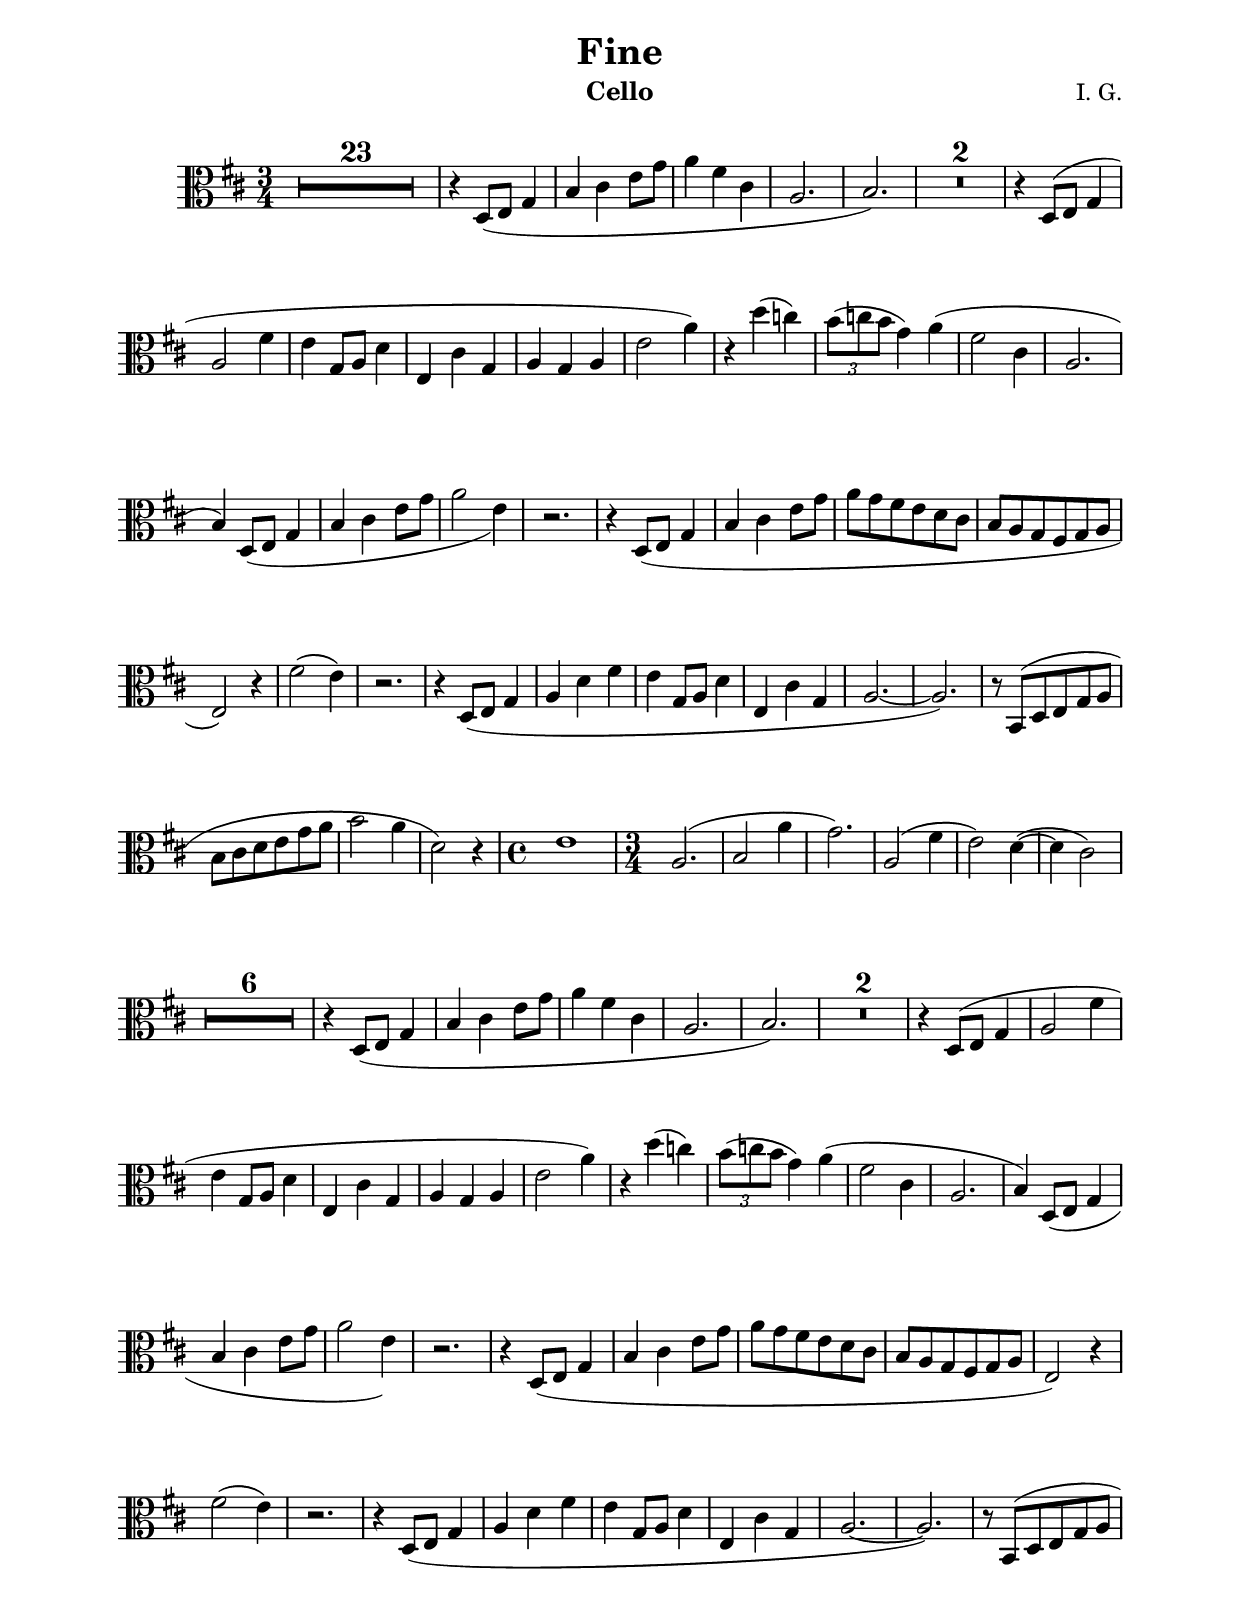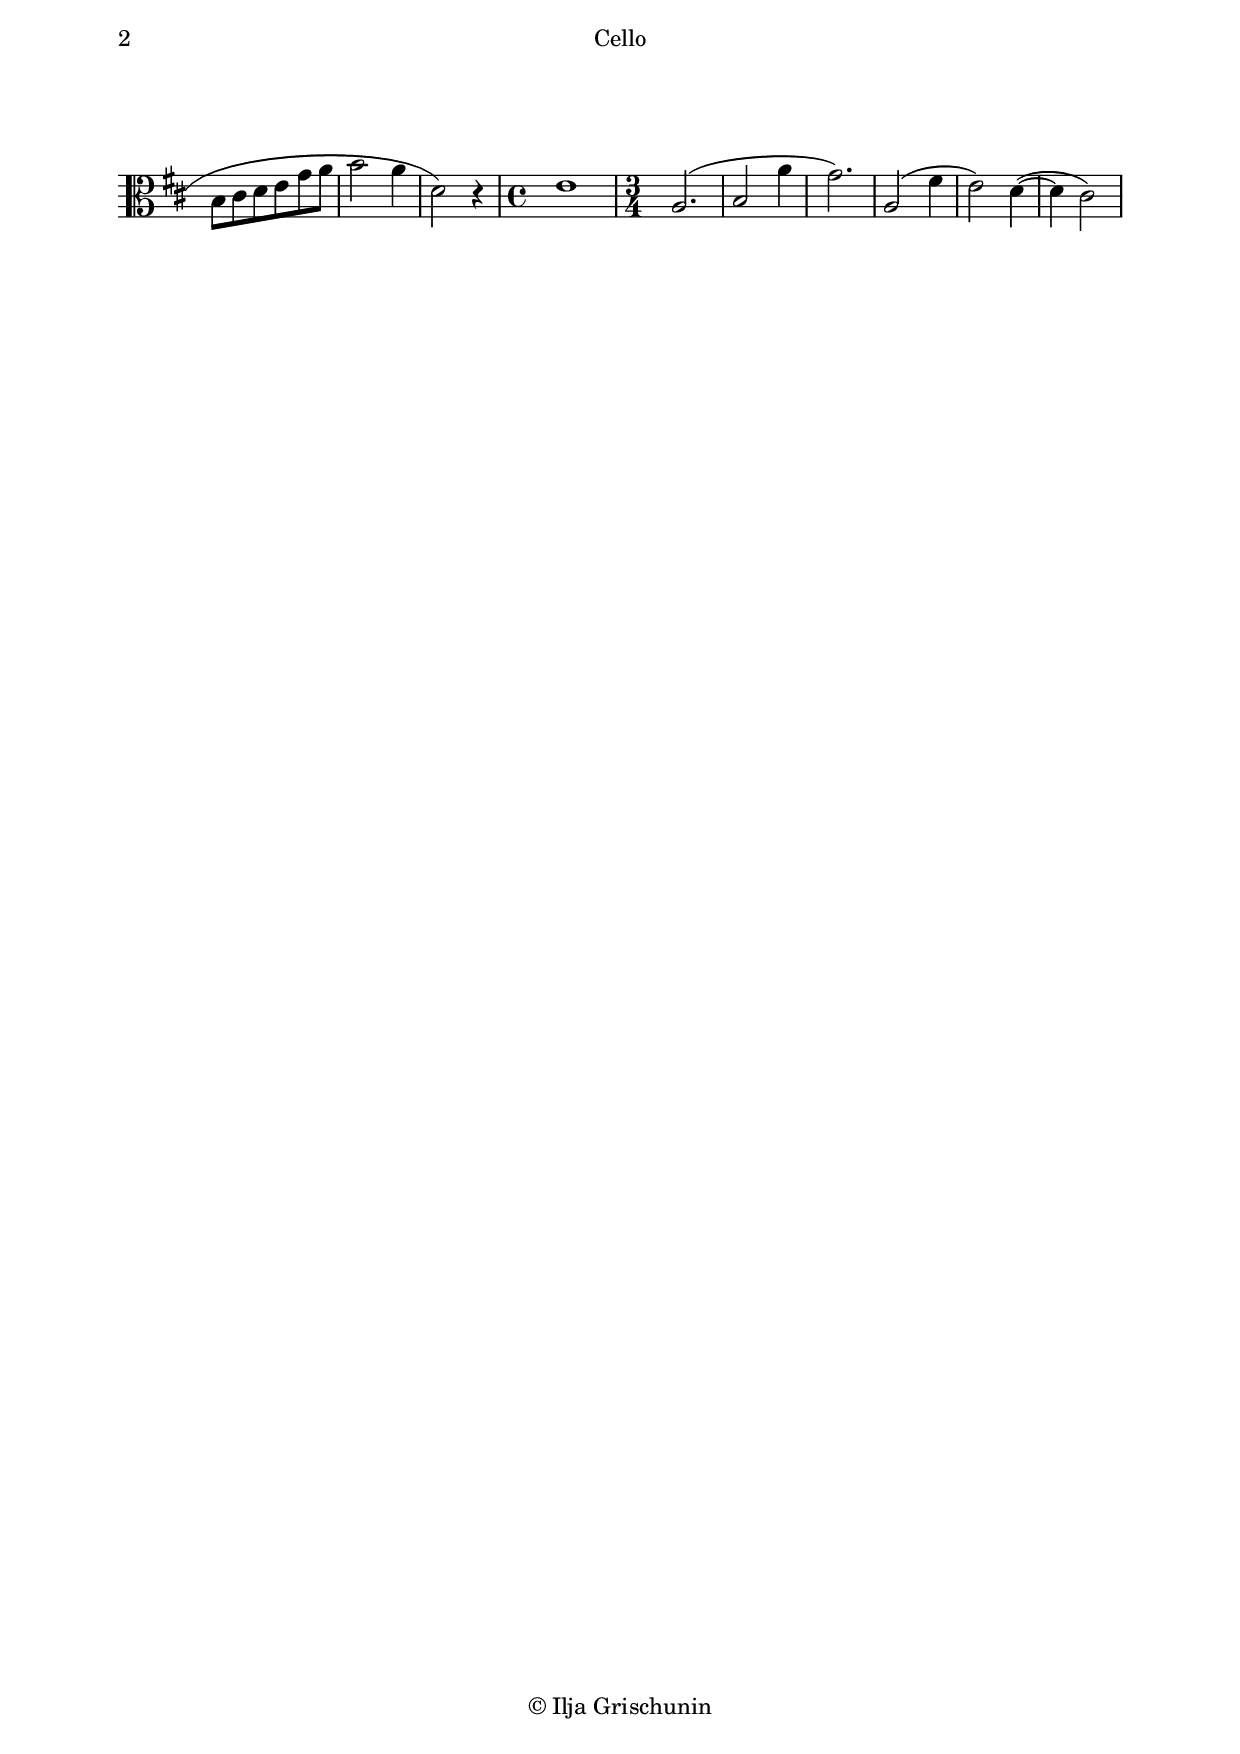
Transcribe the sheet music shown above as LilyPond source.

\version "2.19.15"

\language "deutsch"

\header {
  title = "Fine"
  instrument = "Cello"
  %meter = "Lustig"
  composer = "I. G."
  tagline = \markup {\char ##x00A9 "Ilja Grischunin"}
}

\paper {
  #(set-paper-size "a4")
  top-system-spacing.basic-distance = #20
  top-markup-spacing.basic-distance = #5
  markup-system-spacing.basic-distance = #18
  system-system-spacing.basic-distance = #18
  last-bottom-spacing.basic-distance = #20
  left-margin = 20
  right-margin = 20
  %two-sided = ##t
  %inner-margin = 25
  %outer-margin = 15
}

\layout {
  indent = 10
  \context {
    \Score
    \remove "Bar_number_engraver"
  }
  \context {
    %\Staff \RemoveEmptyStaves
    %\override VerticalAxisGroup.remove-first = ##t
  }
}

\version "2.19.15"

\language "deutsch"

celloMusic = \relative {
  \override Score.BarNumber.break-visibility = ##(#t #t #t)
  %\clef bass
  \clef alto
  \key d \major
  \time 3/4
  \override MultiMeasureRest.expand-limit = #2
  \set Score.skipBars = ##t
  R2.*23
  r4 d8_( e g4 h cis e8 g a4 fis cis a2. h)
  R2.*2
  r4 d,8( e g4 a2 fis'4 e g,8 a d4 e, cis' g a g a e'2 a4)
  r4 d( c) \tuplet 3/2 {h8( c h} g4) a( fis2 cis4 a2.
  h4) d,8_( e g4 h cis e8 g a2 e4) r2.
  r4 d,8_( e g4 h cis e8 g a g fis e d cis h a g fis g a
  e2) r4 fis'2( e4) r2. r4 d,8_( e g4 a d fis e g,8 a d4
  e, cis' g a2.~ a) r8 h,( d e g a h cis d e g a h2 a4 d,2) r4
  \time 4/4
  e1
  \time 3/4
  a,2.( h2 a'4 g2.) a,2(  fis'4 e2) d4(~ d cis2)
  R2.*6
  r4 d,8_( e g4 h cis e8 g a4 fis cis a2. h)
  R2.*2
  r4 d,8( e g4 a2 fis'4 e g,8 a d4 e, cis' g a g a e'2 a4)
  r4 d( c) \tuplet 3/2 {h8( c h} g4) a( fis2 cis4 a2.
  h4) d,8_( e g4 h cis e8 g a2 e4) r2.
  r4 d,8_( e g4 h cis e8 g a g fis e d cis h a g fis g a
  e2) r4 fis'2( e4) r2. r4 d,8_( e g4 a d fis e g,8 a d4
  e, cis' g a2.~ a) r8 h,( d e g a h cis d e g a h2 a4 d,2) r4
  \time 4/4
  e1
  \time 3/4
  a,2.( h2 a'4 g2.) a,2(  fis'4 e2) d4(~ d cis2)
}

%\include "dynamic.ly"

\score {
  \new StaffGroup <<

    \new Staff {
      \celloMusic
    }
    
    %\new Dynamics
    %\removeWithTag #'Bass
    %\dynamic
  >>
}